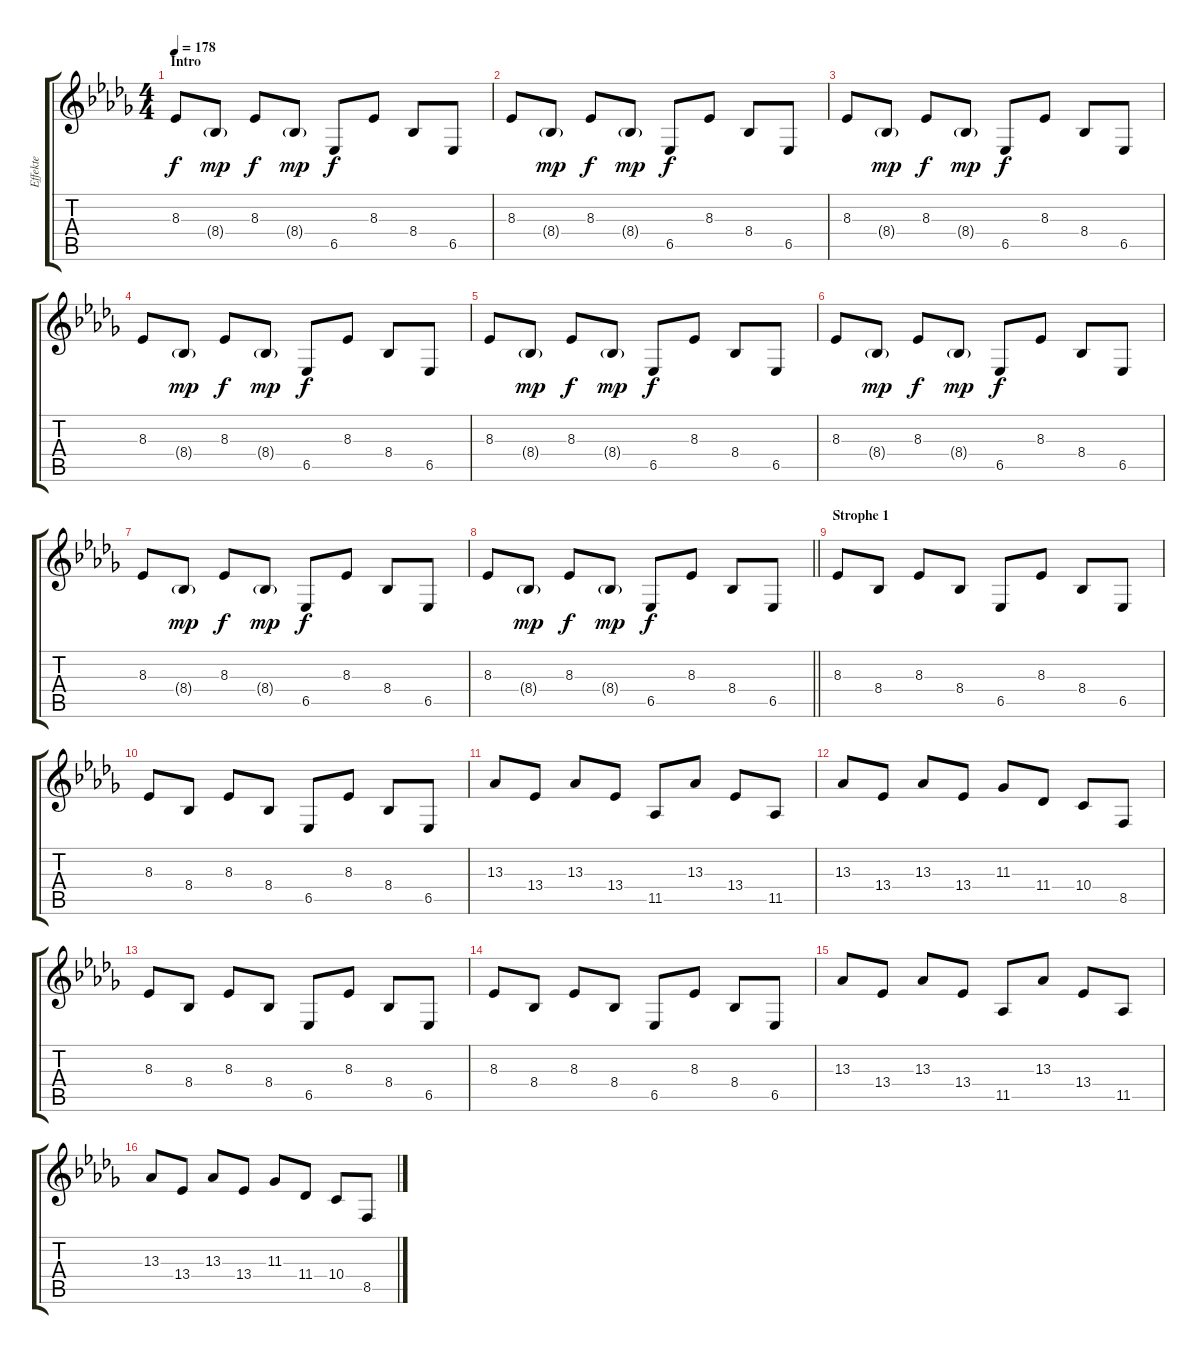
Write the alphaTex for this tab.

\track ("Effekte" "Effekte") {instrument lead5charang}
\staff {score tabs}
\tuning (E4 B3 G3 D3 A2 E2) {hide}
\ts (4 4)
\section ("" "Intro")
\tempo 178
\clef g2
\ks db
8.3.8{dy f instrument lead5charang} 8.4{g}.8{dy mp} 8.3.8{dy f} 8.4{g}.8{dy mp} 6.5.8{dy f} 8.3.8 8.4.8 6.5.8 |
8.3.8 8.4{g}.8{dy mp} 8.3.8{dy f} 8.4{g}.8{dy mp} 6.5.8{dy f} 8.3.8 8.4.8 6.5.8 |
8.3.8 8.4{g}.8{dy mp} 8.3.8{dy f} 8.4{g}.8{dy mp} 6.5.8{dy f} 8.3.8 8.4.8 6.5.8 |
8.3.8 8.4{g}.8{dy mp} 8.3.8{dy f} 8.4{g}.8{dy mp} 6.5.8{dy f} 8.3.8 8.4.8 6.5.8 |
8.3.8 8.4{g}.8{dy mp} 8.3.8{dy f} 8.4{g}.8{dy mp} 6.5.8{dy f} 8.3.8 8.4.8 6.5.8 |
8.3.8 8.4{g}.8{dy mp} 8.3.8{dy f} 8.4{g}.8{dy mp} 6.5.8{dy f} 8.3.8 8.4.8 6.5.8 |
8.3.8 8.4{g}.8{dy mp} 8.3.8{dy f} 8.4{g}.8{dy mp} 6.5.8{dy f} 8.3.8 8.4.8 6.5.8 |
\barLineRight lightlight
8.3.8 8.4{g}.8{dy mp} 8.3.8{dy f} 8.4{g}.8{dy mp} 6.5.8{dy f} 8.3.8 8.4.8 6.5.8 |
\section ("" "Strophe 1")
8.3.8 8.4.8 8.3.8 8.4.8 6.5.8 8.3.8 8.4.8 6.5.8 |
8.3.8 8.4.8 8.3.8 8.4.8 6.5.8 8.3.8 8.4.8 6.5.8 |
13.3.8 13.4.8 13.3.8 13.4.8 11.5.8 13.3.8 13.4.8 11.5.8 |
13.3.8 13.4.8 13.3.8 13.4.8 11.3.8 11.4.8 10.4.8 8.5.8 |
8.3.8 8.4.8 8.3.8 8.4.8 6.5.8 8.3.8 8.4.8 6.5.8 |
8.3.8 8.4.8 8.3.8 8.4.8 6.5.8 8.3.8 8.4.8 6.5.8 |
13.3.8 13.4.8 13.3.8 13.4.8 11.5.8 13.3.8 13.4.8 11.5.8 |
13.3.8 13.4.8 13.3.8 13.4.8 11.3.8 11.4.8 10.4.8 8.5.8
